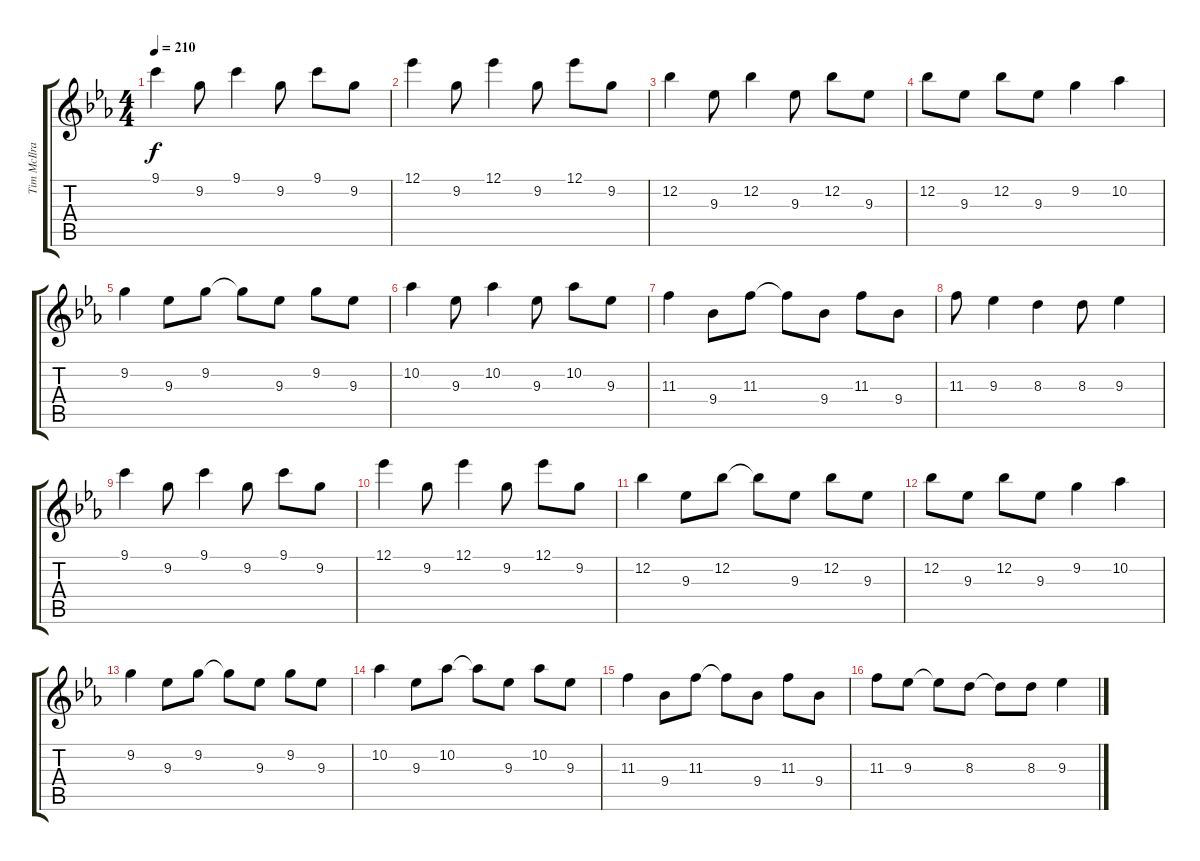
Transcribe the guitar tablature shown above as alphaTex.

\track ("Tim McIlrath" "Tim McIlra") {instrument distortionguitar}
\staff {score tabs}
\tuning (Eb4 Bb3 Gb3 Db3 Ab2 Eb2) {hide}
\ts (4 4)
\tempo 210
\clef g2
\ks eb
9.1.4{dy f} 9.2.8 9.1.4 9.2.8 9.1.8 9.2.8 |
12.1.4 9.2.8 12.1.4 9.2.8 12.1.8 9.2.8 |
12.2.4 9.3.8 12.2.4 9.3.8 12.2.8 9.3.8 |
12.2.8 9.3.8 12.2.8 9.3.8 9.2.4 10.2.4 |
9.2.4 9.3.8 9.2.8 9.2{t}.8 9.3.8 9.2.8 9.3.8 |
10.2.4 9.3.8 10.2.4 9.3.8 10.2.8 9.3.8 |
11.3.4 9.4.8 11.3.8 11.3{t}.8 9.4.8 11.3.8 9.4.8 |
11.3.8 9.3.4 8.3.4 8.3.8 9.3.4 |
9.1.4 9.2.8 9.1.4 9.2.8 9.1.8 9.2.8 |
12.1.4 9.2.8 12.1.4 9.2.8 12.1.8 9.2.8 |
12.2.4 9.3.8 12.2.8 12.2{t}.8 9.3.8 12.2.8 9.3.8 |
12.2.8 9.3.8 12.2.8 9.3.8 9.2.4 10.2.4 |
9.2.4 9.3.8 9.2.8 9.2{t}.8 9.3.8 9.2.8 9.3.8 |
10.2.4 9.3.8 10.2.8 10.2{t}.8 9.3.8 10.2.8 9.3.8 |
11.3.4 9.4.8 11.3.8 11.3{t}.8 9.4.8 11.3.8 9.4.8 |
11.3.8 9.3.8 9.3{t}.8 8.3.8 8.3{t}.8 8.3.8 9.3.4
